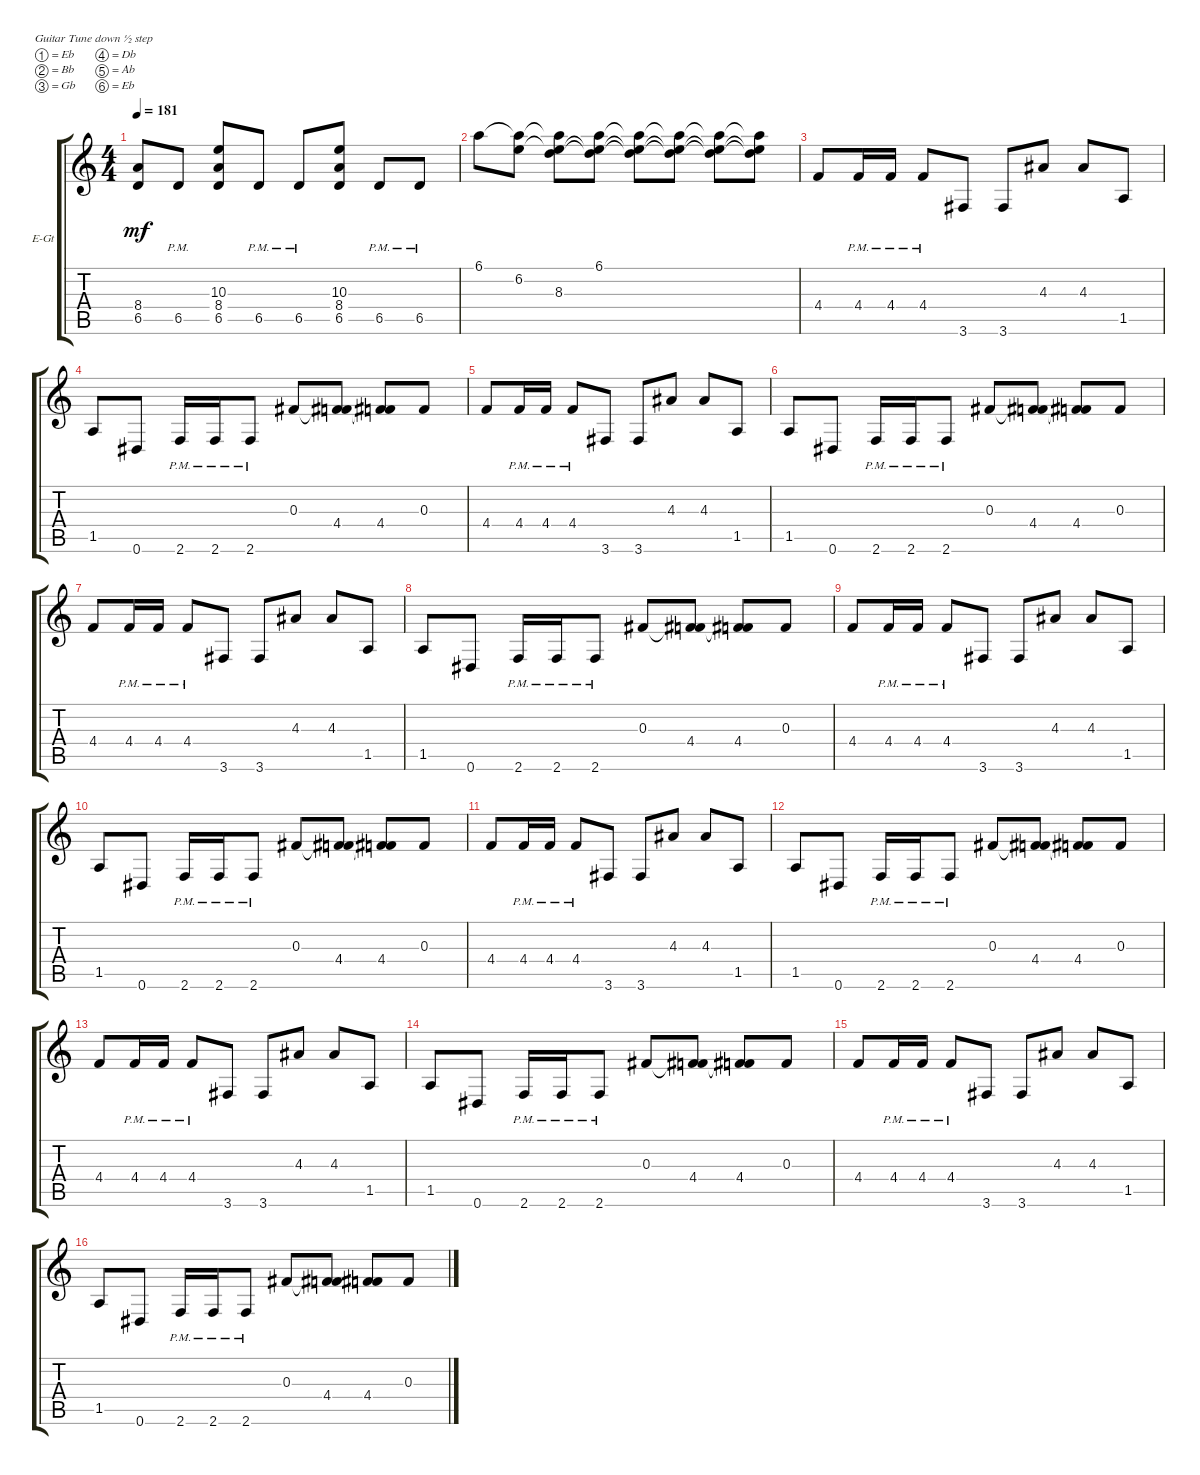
\bracketExtendMode groupsimilarinstruments
\firstSystemTrackNameOrientation horizontal
\otherSystemsTrackNameOrientation horizontal
\track ("left" "E-Gt") {instrument distortionguitar}
\staff {score tabs}
\tuning (Eb4 Bb3 Gb3 Db3 Ab2 Eb2)
\ts (4 4)
\tempo 181
\clef g2
\ks c
(6.5{t} 8.4{t}).8{dy mf} 6.5{pm}.8 (6.5 8.4 10.3).8 6.5{pm}.8 6.5{pm}.8 (6.5 10.3 8.4).8 6.5{pm}.8 6.5{pm}.8 |
6.1.8 (6.2 6.1{t}).8 (8.3 6.1{t} 6.2{t}).8 (6.1 8.3{t} 6.2{t}).8 (6.1{t} 8.3{t} 6.2{t}).8 (6.1{t} 8.3{t} 6.2{t}).8 (6.1{t} 8.3{t} 6.2{t}).8 (6.1{t} 8.3{t} 6.2{t}).8 |
4.4.8 4.4{pm}.16 4.4{pm}.16 4.4{pm}.8 3.6.8 3.6.8 4.3.8 4.3.8 1.5.8 |
1.5.8 0.6.8 2.6{pm}.16 2.6{pm}.16 2.6{pm}.8 0.3.8 (4.4 0.3{t}).8 (4.4 0.3{t}).8 0.3.8 |
4.4.8 4.4{pm}.16 4.4{pm}.16 4.4{pm}.8 3.6.8 3.6.8 4.3.8 4.3.8 1.5.8 |
1.5.8 0.6.8 2.6{pm}.16 2.6{pm}.16 2.6{pm}.8 0.3.8 (4.4 0.3{t}).8 (4.4 0.3{t}).8 0.3.8 |
4.4.8 4.4{pm}.16 4.4{pm}.16 4.4{pm}.8 3.6.8 3.6.8 4.3.8 4.3.8 1.5.8 |
1.5.8 0.6.8 2.6{pm}.16 2.6{pm}.16 2.6{pm}.8 0.3.8 (4.4 0.3{t}).8 (4.4 0.3{t}).8 0.3.8 |
4.4.8 4.4{pm}.16 4.4{pm}.16 4.4{pm}.8 3.6.8 3.6.8 4.3.8 4.3.8 1.5.8 |
1.5.8 0.6.8 2.6{pm}.16 2.6{pm}.16 2.6{pm}.8 0.3.8 (4.4 0.3{t}).8 (4.4 0.3{t}).8 0.3.8 |
4.4.8 4.4{pm}.16 4.4{pm}.16 4.4{pm}.8 3.6.8 3.6.8 4.3.8 4.3.8 1.5.8 |
1.5.8 0.6.8 2.6{pm}.16 2.6{pm}.16 2.6{pm}.8 0.3.8 (4.4 0.3{t}).8 (4.4 0.3{t}).8 0.3.8 |
4.4.8 4.4{pm}.16 4.4{pm}.16 4.4{pm}.8 3.6.8 3.6.8 4.3.8 4.3.8 1.5.8 |
1.5.8 0.6.8 2.6{pm}.16 2.6{pm}.16 2.6{pm}.8 0.3.8 (4.4 0.3{t}).8 (4.4 0.3{t}).8 0.3.8 |
4.4.8 4.4{pm}.16 4.4{pm}.16 4.4{pm}.8 3.6.8 3.6.8 4.3.8 4.3.8 1.5.8 |
1.5.8 0.6.8 2.6{pm}.16 2.6{pm}.16 2.6{pm}.8 0.3.8 (4.4 0.3{t}).8 (4.4 0.3{t}).8 0.3.8
